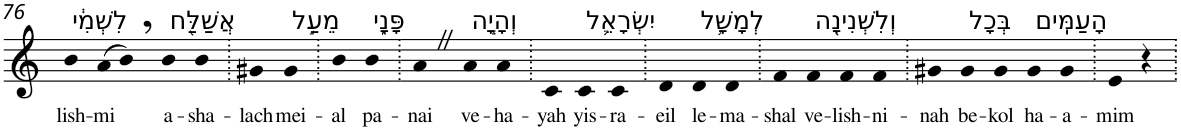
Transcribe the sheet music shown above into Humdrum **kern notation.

**kern	**text
*part1	*part1
*staff1	*staff1
*I"Piano	*
*I'Pno	*
!!LO:PB:g=z
*clefG2	*
*k[]	*
=76	=76
!LO:TX:a:t=לִשְׁמִ֔י	!
!	!LO:LY:b
4b	lish-
!	!LO:LY:b
(>8a	-mi
8b,)	.
!LO:TX:a:t=אֲשַׁלַּ֖ח	!
!	!LO:LY:b
4b	a-
!	!LO:LY:b
4b	-sha-
=77.	=77.
!	!LO:LY:b
4g#X	-lach
!LO:TX:a:t=מֵעַ֣ל	!
!	!LO:LY:b
4g#	mei-
=78.	=78.
!	!LO:LY:b
4b	-al
!LO:TX:a:t=פָּנָ֑י	!
!	!LO:LY:b
4b	pa-
=79.	=79.
!	!LO:LY:b
4aZ	-nai
!LO:TX:a:t=וְהָיָ֧ה	!
!	!LO:LY:b
4a	ve-
!	!LO:LY:b
4a	-ha-
=80.	=80.
!	!LO:LY:b
4c	-yah
!LO:TX:a:t=יִשְׂרָאֵ֛ל	!
!	!LO:LY:b
4c	yis-
!	!LO:LY:b
4c	-ra-
=81.	=81.
!	!LO:LY:b
4d	-eil
!LO:TX:a:t=לְמָשָׁ֥ל	!
!	!LO:LY:b
4d	le-
!	!LO:LY:b
4d	-ma-
=82.	=82.
!	!LO:LY:b
4f	-shal
!LO:TX:a:t=וְלִשְׁנִינָ֖ה	!
!	!LO:LY:b
4f	ve-
!	!LO:LY:b
4f	-lish-
!	!LO:LY:b
4f	-ni-
=83.	=83.
!	!LO:LY:b
4g#X	-nah
!LO:TX:a:t=בְּכָל	!
!	!LO:LY:b
4g#	be-
!	!LO:LY:b
4g#	-kol
!LO:TX:a:t=הָעַמִּֽים	!
!	!LO:LY:b
4g#	ha-
!	!LO:LY:b
4g#	-a-
=84.	=84.
!	!LO:LY:b
4e	-mim
4r	.
=.	=.
*-	*-
